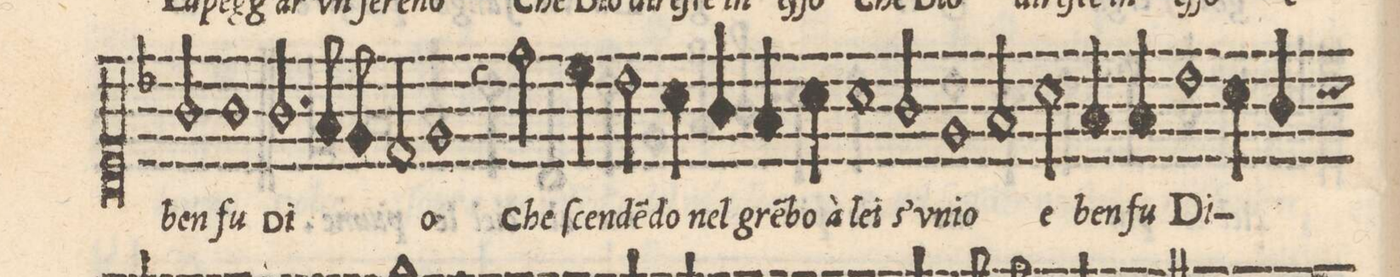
**kern	**text
*I"QVINTO	*
*clefC1	*
*k[b-]	*
*met(C)	*
*M2/1	*
2g/	ben
1g	fu
2.g/	Di-
=29-	=29-
8f/	.
8eny/	.
2d/	.
1e	-o
=30-	=30-
4r	.
2dd\	che
4cc\	ſcen-
2b-\	-dẽ(n)-
4a\	-do
4g/	nel
=31-	=31-
4f/	grẽ(m)-
4a\	bo à
1a	lei
2g/	s'v-
=32-	=32-
1e	-ni-
2f/	-o
2a\	e
=33-	=33-
4f/	ben
4f/	fu
1b-	Di-
4a\	.
4g/	.
=34-	=34-
*-	*-
